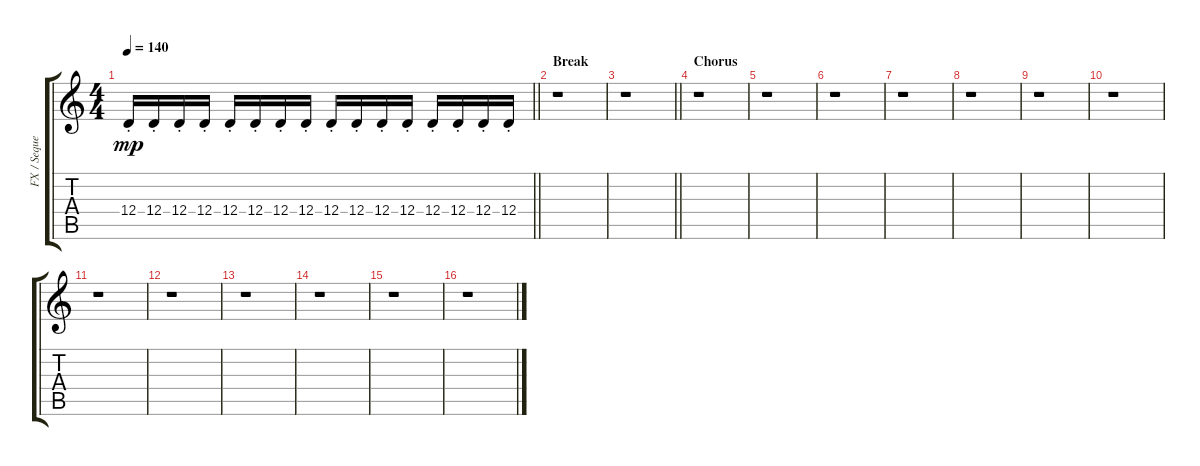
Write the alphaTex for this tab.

\track ("FX / Sequencer" "FX / Seque") {instrument synthbrass2}
\staff {score tabs}
\tuning (E4 B3 G3 D3 A2 D2) {hide}
\ts (4 4)
\tempo 140
\clef g2
\barLineRight lightlight
\ks c
12.4{st}.16{dy mp} 12.4{st}.16 12.4{st}.16 12.4{st}.16 12.4{st}.16 12.4{st}.16 12.4{st}.16 12.4{st}.16 12.4{st}.16 12.4{st}.16 12.4{st}.16 12.4{st}.16 12.4{st}.16 12.4{st}.16 12.4{st}.16 12.4{st}.16 |
\section ("" "Break")
r.1 |
\barLineRight lightlight
r.1 |
\section ("" "Chorus")
r.1 |
r.1 |
r.1 |
r.1 |
r.1 |
r.1 |
r.1 |
r.1 |
r.1 |
r.1 |
r.1 |
r.1 |
r.1
